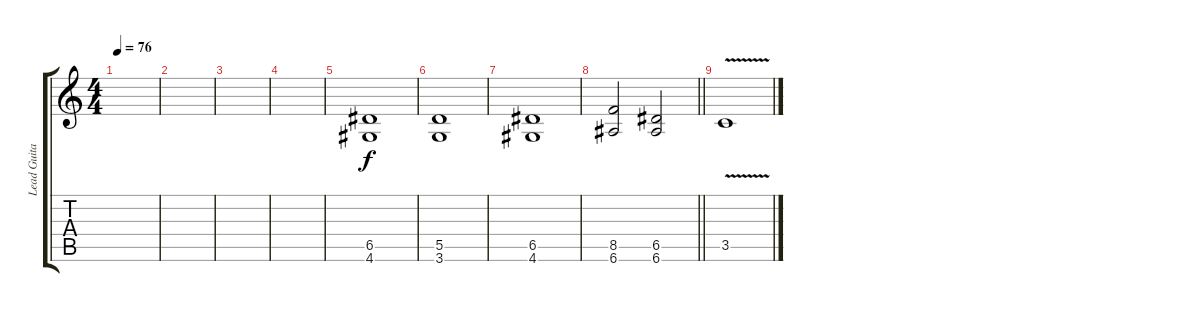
\track ("Lead Guitar+Rythem" "Lead Guita") {instrument distortionguitar}
\staff {score tabs}
\tuning (E4 B3 G3 D3 A2 E2) {hide}
\ts (4 4)
\tempo 76
\clef g2
\ks c
|
|
|
|
(6.5 4.6).1 |
(5.5 3.6).1 |
(6.5 4.6).1 |
\barLineRight lightlight
(8.5 6.6).2 (6.5 6.6).2 |
3.5{v}.1
